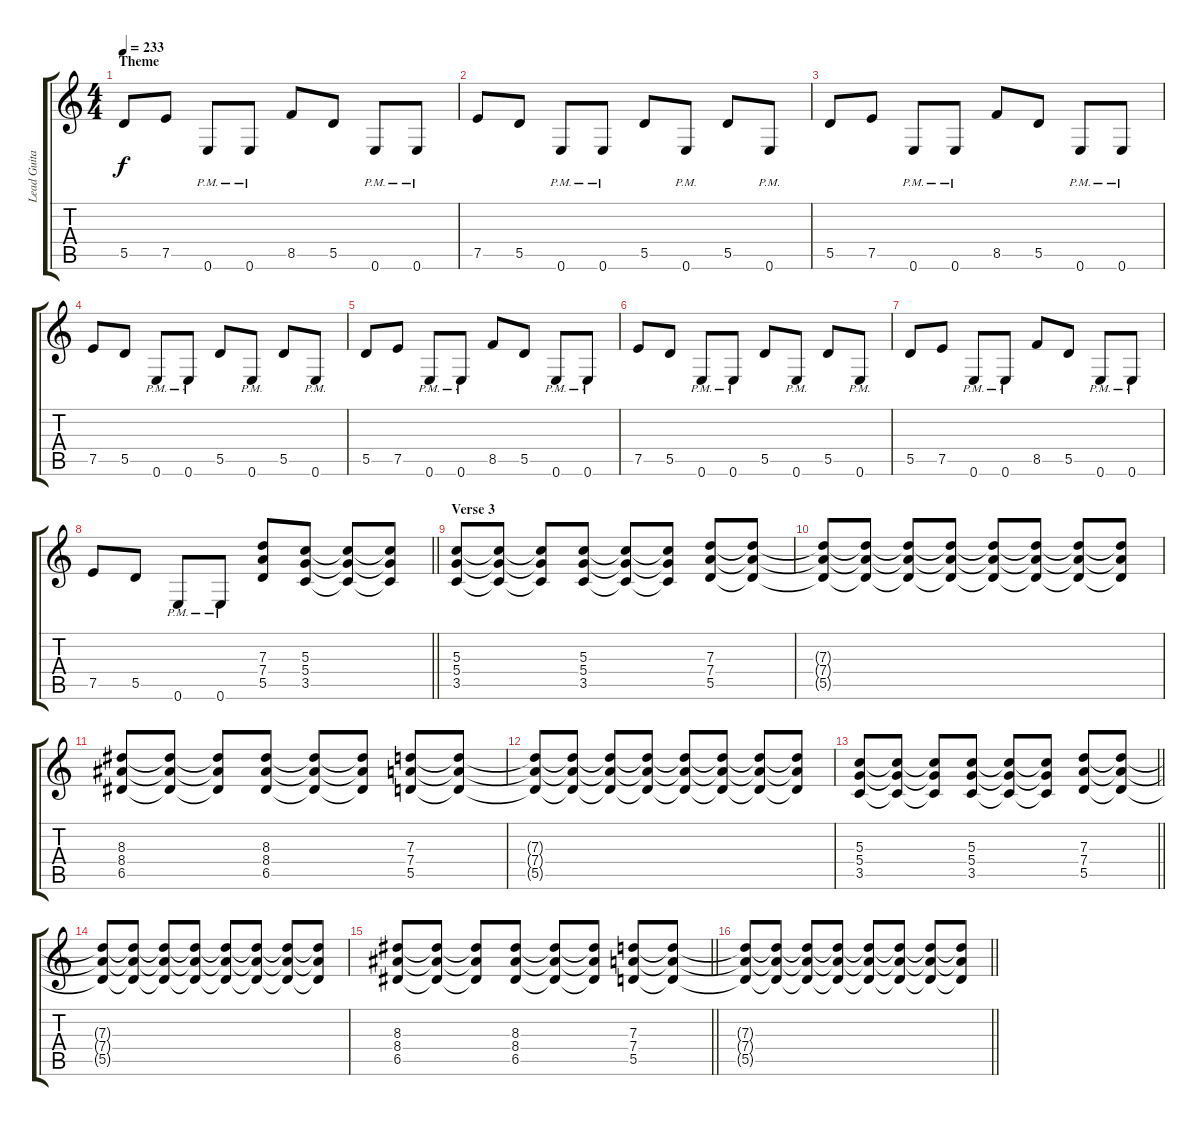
\track ("Lead Guitar" "Lead Guita") {instrument overdrivenguitar}
\staff {score tabs}
\tuning (E4 B3 G3 D3 A2 E2) {hide}
\ts (4 4)
\section ("" "Theme")
\tempo 233
\clef g2
\ks c
5.5.8{dy f} 7.5.8 0.6{pm}.8 0.6{pm}.8 8.5.8 5.5.8 0.6{pm}.8 0.6{pm}.8 |
7.5.8 5.5.8 0.6{pm}.8 0.6{pm}.8 5.5.8 0.6{pm}.8 5.5.8 0.6{pm}.8 |
5.5.8 7.5.8 0.6{pm}.8 0.6{pm}.8 8.5.8 5.5.8 0.6{pm}.8 0.6{pm}.8 |
7.5.8 5.5.8 0.6{pm}.8 0.6{pm}.8 5.5.8 0.6{pm}.8 5.5.8 0.6{pm}.8 |
5.5.8 7.5.8 0.6{pm}.8 0.6{pm}.8 8.5.8 5.5.8 0.6{pm}.8 0.6{pm}.8 |
7.5.8 5.5.8 0.6{pm}.8 0.6{pm}.8 5.5.8 0.6{pm}.8 5.5.8 0.6{pm}.8 |
5.5.8 7.5.8 0.6{pm}.8 0.6{pm}.8 8.5.8 5.5.8 0.6{pm}.8 0.6{pm}.8 |
\barLineRight lightlight
7.5.8 5.5.8 0.6{pm}.8 0.6{pm}.8 (7.3 7.4 5.5).8 (5.3 5.4 3.5).8 (5.3{t} 5.4{t} 3.5{t}).8 (5.3{t} 5.4{t} 3.5{t}).8 |
\section ("" "Verse 3")
(5.3 5.4 3.5).8 (5.3{t} 5.4{t} 3.5{t}).8 (5.3{t} 5.4{t} 3.5{t}).8 (5.3 5.4 3.5).8 (5.3{t} 5.4{t} 3.5{t}).8 (5.3{t} 5.4{t} 3.5{t}).8 (7.3 7.4 5.5).8 (7.3{t} 7.4{t} 5.5{t}).8 |
(7.3{t} 7.4{t} 5.5{t}).8 (7.3{t} 7.4{t} 5.5{t}).8 (7.3{t} 7.4{t} 5.5{t}).8 (7.3{t} 7.4{t} 5.5{t}).8 (7.3{t} 7.4{t} 5.5{t}).8 (7.3{t} 7.4{t} 5.5{t}).8 (7.3{t} 7.4{t} 5.5{t}).8 (7.3{t} 7.4{t} 5.5{t}).8 |
(8.3 8.4 6.5).8 (8.3{t} 8.4{t} 6.5{t}).8 (8.3{t} 8.4{t} 6.5{t}).8 (8.3 8.4 6.5).8 (8.3{t} 8.4{t} 6.5{t}).8 (8.3{t} 8.4{t} 6.5{t}).8 (7.3 7.4 5.5).8 (7.3{t} 7.4{t} 5.5{t}).8 |
(7.3{t} 7.4{t} 5.5{t}).8 (7.3{t} 7.4{t} 5.5{t}).8 (7.3{t} 7.4{t} 5.5{t}).8 (7.3{t} 7.4{t} 5.5{t}).8 (7.3{t} 7.4{t} 5.5{t}).8 (7.3{t} 7.4{t} 5.5{t}).8 (7.3{t} 7.4{t} 5.5{t}).8 (7.3{t} 7.4{t} 5.5{t}).8 |
\barLineRight lightlight
(5.3 5.4 3.5).8 (5.3{t} 5.4{t} 3.5{t}).8 (5.3{t} 5.4{t} 3.5{t}).8 (5.3 5.4 3.5).8 (5.3{t} 5.4{t} 3.5{t}).8 (5.3{t} 5.4{t} 3.5{t}).8 (7.3 7.4 5.5).8 (7.3{t} 7.4{t} 5.5{t}).8 |
(7.3{t} 7.4{t} 5.5{t}).8 (7.3{t} 7.4{t} 5.5{t}).8 (7.3{t} 7.4{t} 5.5{t}).8 (7.3{t} 7.4{t} 5.5{t}).8 (7.3{t} 7.4{t} 5.5{t}).8 (7.3{t} 7.4{t} 5.5{t}).8 (7.3{t} 7.4{t} 5.5{t}).8 (7.3{t} 7.4{t} 5.5{t}).8 |
\barLineRight lightlight
(8.3 8.4 6.5).8 (8.3{t} 8.4{t} 6.5{t}).8 (8.3{t} 8.4{t} 6.5{t}).8 (8.3 8.4 6.5).8 (8.3{t} 8.4{t} 6.5{t}).8 (8.3{t} 8.4{t} 6.5{t}).8 (7.3 7.4 5.5).8 (7.3{t} 7.4{t} 5.5{t}).8 |
\barLineRight lightlight
(7.3{t} 7.4{t} 5.5{t}).8 (7.3{t} 7.4{t} 5.5{t}).8 (7.3{t} 7.4{t} 5.5{t}).8 (7.3{t} 7.4{t} 5.5{t}).8 (7.3{t} 7.4{t} 5.5{t}).8 (7.3{t} 7.4{t} 5.5{t}).8 (7.3{t} 7.4{t} 5.5{t}).8 (7.3{t} 7.4{t} 5.5{t}).8
